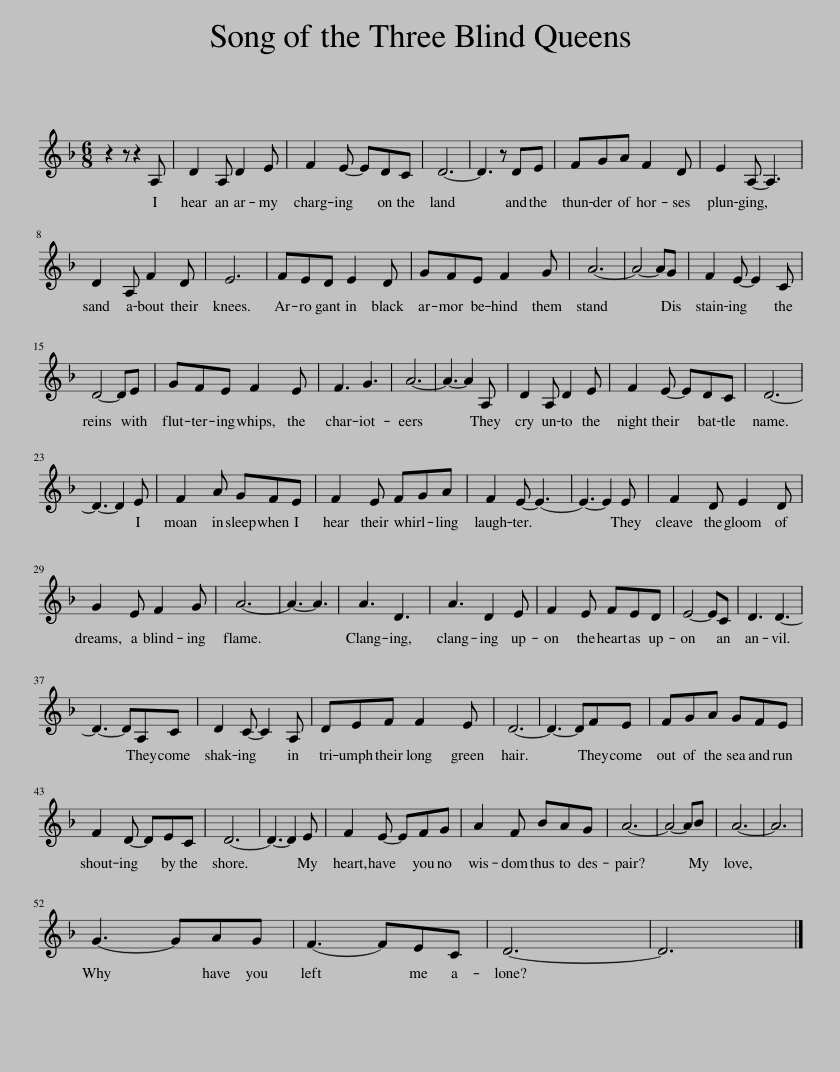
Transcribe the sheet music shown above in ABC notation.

X:1
L:1/8
M:6/8
I:linebreak $
K:F
V:1 treble
V:1
 z2 z z2 A, | D2 A, D2 E | F2 E- EDC | D6- | D3 z DE | %5
 FGA F2 D | E2 A,- A,3 |$ D2 A, F2 D | E6 | FED E2 D | %10
 GFE F2 G | A6- | A4- AG | F2 E- E2 C |$ D4- DE | %15
 GFE F2 E | F3 G3 | A6- | A3- A2 A, | D2 A, D2 E | %20
 F2 E- EDC | D6- |$ D3- D2 E | F2 A GFE | F2 E FGA | %25
 F2 E- E3- | E3- E2 E | F2 D E2 D |$ G2 E F2 G | A6- | %30
 A3- A3 | A3 D3 | A3 D2 E | F2 E FED | E4- EC | %35
 D3 D3- |$ D3- DA,C | D2 C- C2 A, | DEF F2 E | D6- | %40
 D3- DFE | FGA GFE |$ F2 D- DEC | D6- | D3- D2 E | %45
 F2 E- EFG | A2 F BAG | A6- | A4- AB | A6- | %50
 A6 |$ G3- GAG | F3- FEC | D6- | D6 |] %55
